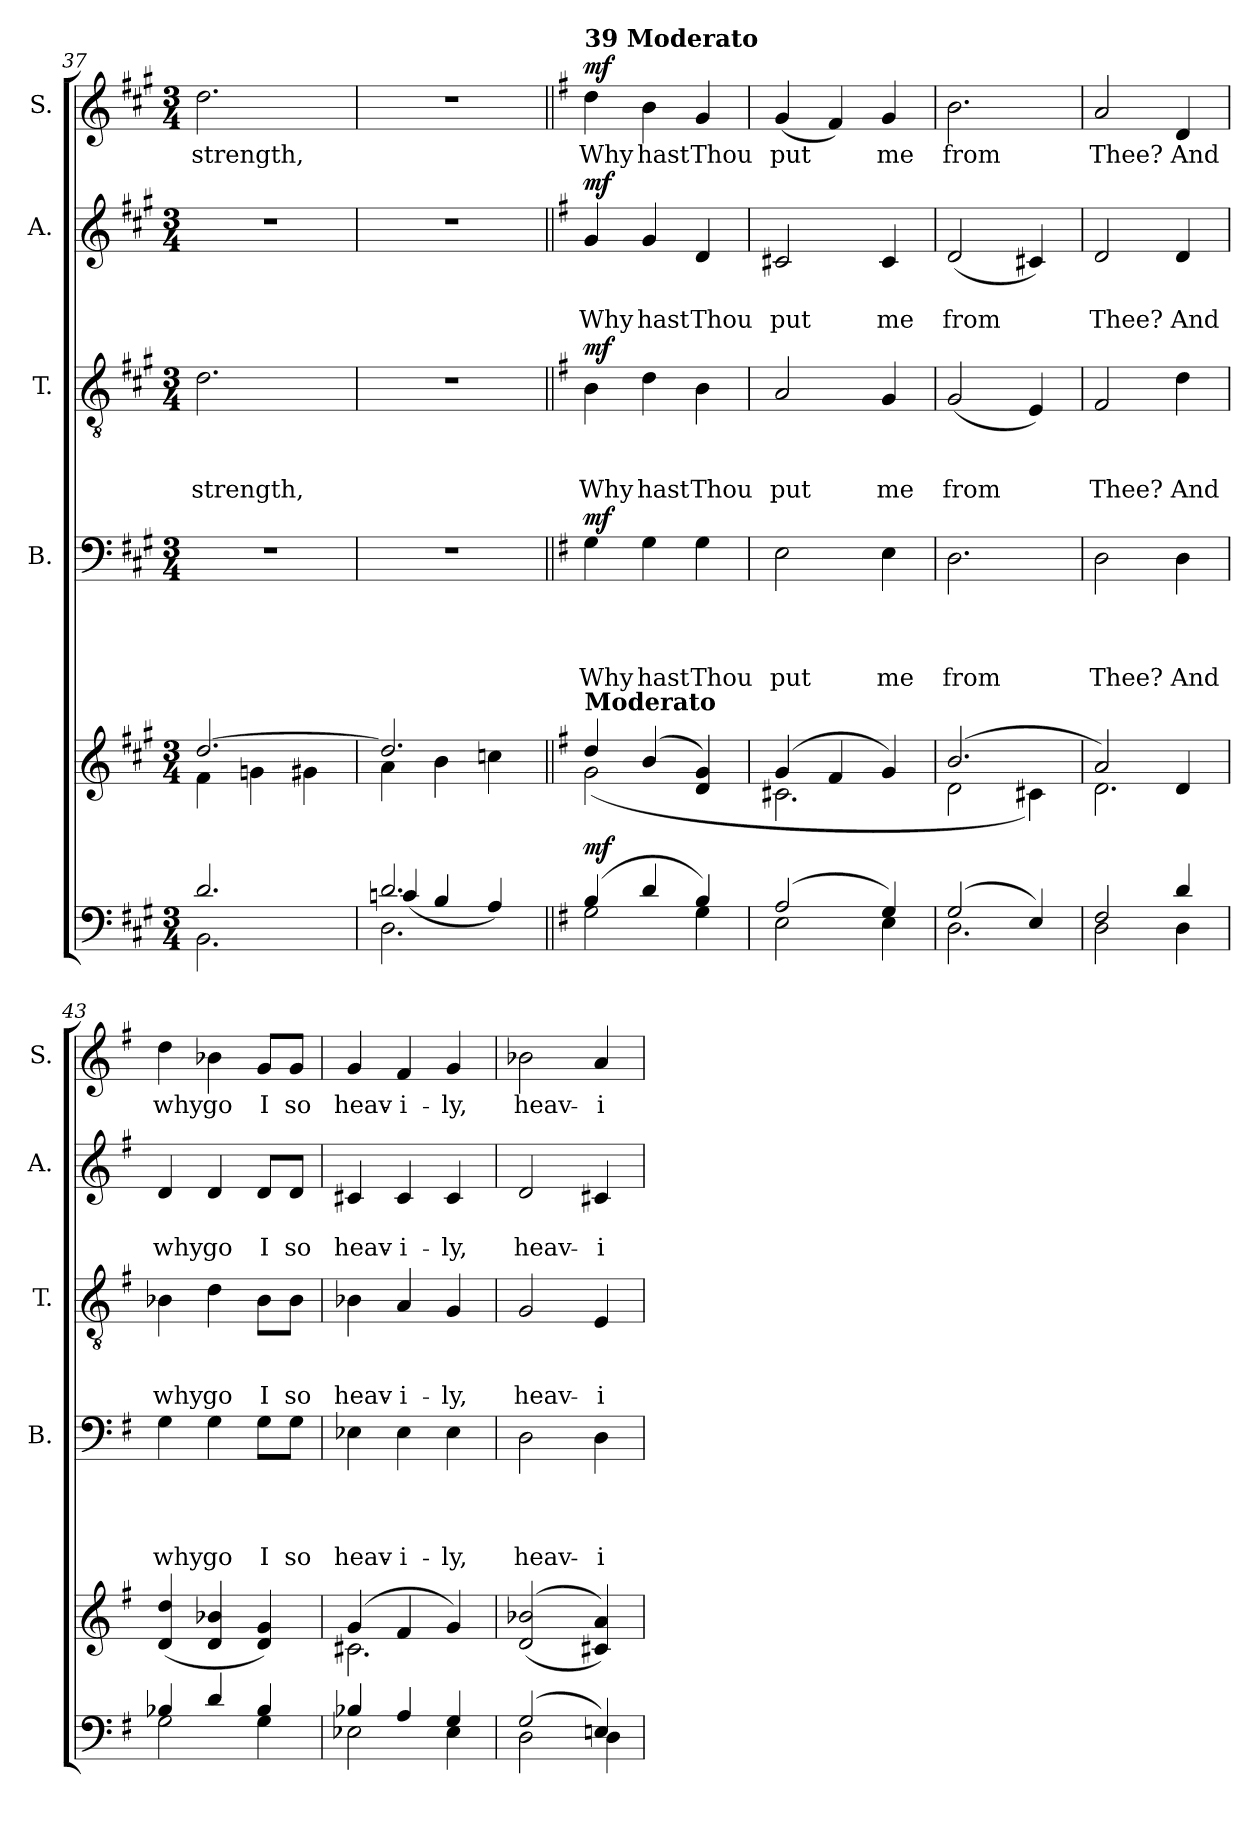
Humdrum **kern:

**kern	**dynam	**kern	**kern	**text	**text	**text	**text	**dynam	**kern	**text	**text	**text	**dynam	**kern	**text	**text	**dynam	**kern	**text	**dynam
*part6	*part6	*part5	*part4	*part4	*part4	*part4	*part4	*part4	*part3	*part3	*part3	*part3	*part3	*part2	*part2	*part2	*part2	*part1	*part1	*part1
*staff6	*staff6	*staff5	*staff4	*staff4	*staff4	*staff4	*staff4	*staff4	*staff3	*staff3	*staff3	*staff3	*staff3	*staff2	*staff2	*staff2	*staff2	*staff1	*staff1	*staff1
*	*	*	*I"B.	*	*	*	*	*	*I"T.	*	*	*	*	*I"A.	*	*	*	*I"S.	*	*
*	*	*	*I'B.	*	*	*	*	*	*I'T.	*	*	*	*	*I'A.	*	*	*	*I'S.	*	*
*clefF4	*	*clefG2	*clefF4	*	*	*	*	*	*clefGv2	*	*	*	*	*clefG2	*	*	*	*clefG2	*	*
*k[f#c#g#]	*	*k[f#c#g#]	*k[f#c#g#]	*	*	*	*	*	*k[f#c#g#]	*	*	*	*	*k[f#c#g#]	*	*	*	*k[f#c#g#]	*	*
*A:	*	*A:	*A:	*	*	*	*	*	*A:	*	*	*	*	*A:	*	*	*	*A:	*	*
*M3/4	*	*M3/4	*M3/4	*	*	*	*	*	*M3/4	*	*	*	*	*M3/4	*	*	*	*M3/4	*	*
=37	=37	=37	=37	=37	=37	=37	=37	=37	=37	=37	=37	=37	=37	=37	=37	=37	=37	=37	=37	=37
*^	*	*^	*	*	*	*	*	*	*	*	*	*	*	*	*	*	*	*	*	*
!	!	!	!	!	!LO:N:vis=1	!	!	!	!	!	!	!	!	!LO:LY:b	!	!LO:N:vis=1	!	!	!	!	!LO:LY:b	!
2.d/	2.BB\	.	[>2.dd/	4f#\	2.r	.	.	.	.	.	2.d\	.	.	strength,	.	2.r	.	.	.	2.dd\	strength,	.
.	.	.	.	4gn\	.	.	.	.	.	.	.	.	.	.	.	.	.	.	.	.	.	.
.	.	.	.	4g#X\	.	.	.	.	.	.	.	.	.	.	.	.	.	.	.	.	.	.
=38	=38	=38	=38	=38	=38	=38	=38	=38	=38	=38	=38	=38	=38	=38	=38	=38	=38	=38	=38	=38	=38	=38
*	*^	*	*	*	*	*	*	*	*	*	*	*	*	*	*	*	*	*	*	*	*	*
!	!	!	!	!	!	!LO:N:vis=1	!	!	!	!	!	!LO:N:vis=1	!	!	!	!	!LO:N:vis=1	!	!	!	!LO:N:vis=1	!	!
2.d/	(4cn/	2.D\	.	2.dd/]	4a\	2.r	.	.	.	.	.	2.r	.	.	.	.	2.r	.	.	.	2.r	.	.
.	4B/	.	.	.	4b\	.	.	.	.	.	.	.	.	.	.	.	.	.	.	.	.	.	.
.	4A/)	.	.	.	4ccn\	.	.	.	.	.	.	.	.	.	.	.	.	.	.	.	.	.	.
*v	*v	*v	*	*	*	*	*	*	*	*	*	*	*	*	*	*	*	*	*	*	*	*	*
!!LO:LB:g=z
=39||	=39||	=39||	=39||	=39||	=39||	=39||	=39||	=39||	=39||	=39||	=39||	=39||	=39||	=39||	=39||	=39||	=39||	=39||	=39||	=39||	=39||
*k[f#]	*	*k[f#]	*	*k[f#]	*	*	*	*	*	*k[f#]	*	*	*	*	*k[f#]	*	*	*	*k[f#]	*	*
*G:	*	*G:	*	*G:	*	*	*	*	*	*G:	*	*	*	*	*G:	*	*	*	*G:	*	*
*^	*	*	*	*	*	*	*	*	*	*	*	*	*	*	*	*	*	*	*	*	*
!	!	!	!	!	!	!	!	!	!	!	!	!	!	!	!	!	!	!	!	!LO:TX:a:B:t=39 Moderato	!	!
!	!	!	!LO:TX:a:B:t=Moderato	!	!	!	!	!	!	!	!	!	!	!	!	!	!	!	!	!	!	!
!	!	!LO:DY:a	!	!	!	!	!	!	!LO:LY:b	!LO:DY:a	!	!	!	!LO:LY:b	!LO:DY:a	!	!	!LO:LY:b	!LO:DY:a	!	!LO:LY:b	!LO:DY:a
(4B/	2G\	mf	(4dd/	(<2g\	4G\	.	.	.	Why	mf	4B\	.	.	Why	mf	4g/	.	Why	mf	4dd\	Why	mf
!	!	!	!	!	!	!	!	!	!LO:LY:b	!	!	!	!	!LO:LY:b	!	!	!	!LO:LY:b	!	!	!LO:LY:b	!
4d/	.	.	(4b/	.	4G\	.	.	.	hast	.	4d\	.	.	hast	.	4g/	.	hast	.	4b\	hast	.
!	!	!	!	!	!	!	!	!	!LO:LY:b	!	!	!	!	!LO:LY:b	!	!	!	!LO:LY:b	!	!	!LO:LY:b	!
4B/)	4G\	.	4d/ 4g/)	4ryy	4G\	.	.	.	Thou	.	4B\	.	.	Thou	.	4d/	.	Thou	.	4g/	Thou	.
=40	=40	=40	=40	=40	=40	=40	=40	=40	=40	=40	=40	=40	=40	=40	=40	=40	=40	=40	=40	=40	=40	=40
!	!	!	!	!	!	!	!	!	!LO:LY:b	!	!	!	!	!LO:LY:b	!	!	!	!LO:LY:b	!	!	!LO:LY:b	!
(2A/	2E\	.	(4g/	2.c#X\	2E\	.	.	.	put	.	2A/	.	.	put	.	2c#X/	.	put	.	(<4g/	put	.
.	.	.	4f#/	.	.	.	.	.	.	.	.	.	.	.	.	.	.	.	.	4f#/)	.	.
!	!	!	!	!	!	!	!	!	!LO:LY:b	!	!	!	!	!LO:LY:b	!	!	!	!LO:LY:b	!	!	!LO:LY:b	!
4G/)	4E\	.	4g/)	.	4E\	.	.	.	me	.	4G/	.	.	me	.	4c#/	.	me	.	4g/	me	.
=41	=41	=41	=41	=41	=41	=41	=41	=41	=41	=41	=41	=41	=41	=41	=41	=41	=41	=41	=41	=41	=41	=41
!	!	!	!	!	!	!	!	!	!LO:LY:b	!	!	!	!	!LO:LY:b	!	!	!	!LO:LY:b	!	!	!LO:LY:b	!
(2G/	2.D\	.	(2.b/	2d\	2.D\	.	.	.	from	.	(<2G/	.	.	from	.	(<2d/	.	from	.	2.b\	from	.
4E/)	.	.	.	4c#X\)	.	.	.	.	.	.	4E/)	.	.	.	.	4c#X/)	.	.	.	.	.	.
=42	=42	=42	=42	=42	=42	=42	=42	=42	=42	=42	=42	=42	=42	=42	=42	=42	=42	=42	=42	=42	=42	=42
!	!	!	!	!	!	!	!	!	!LO:LY:b	!	!	!	!	!LO:LY:b	!	!	!	!LO:LY:b	!	!	!LO:LY:b	!
2F#/	2D\	.	2a/)	2.d\	2D\	.	.	.	Thee?	.	2F#/	.	.	Thee?	.	2d/	.	Thee?	.	2a/	Thee?	.
!	!	!	!	!	!	!	!	!	!LO:LY:b	!	!	!	!	!LO:LY:b	!	!	!	!LO:LY:b	!	!	!LO:LY:b	!
4d/	4D\	.	4d/	.	4D\	.	.	.	And	.	4d\	.	.	And	.	4d/	.	And	.	4d/	And	.
*	*	*	*v	*v	*	*	*	*	*	*	*	*	*	*	*	*	*	*	*	*	*	*
=43	=43	=43	=43	=43	=43	=43	=43	=43	=43	=43	=43	=43	=43	=43	=43	=43	=43	=43	=43	=43	=43
!	!	!	!	!	!	!	!	!LO:LY:b	!	!	!	!	!LO:LY:b	!	!	!	!LO:LY:b	!	!	!LO:LY:b	!
4B-X/	2G\	.	(<4d/ 4dd/	4G\	.	.	.	why	.	4B-X\	.	.	why	.	4d/	.	why	.	4dd\	why	.
!	!	!	!	!	!	!	!	!LO:LY:b	!	!	!	!	!LO:LY:b	!	!	!	!LO:LY:b	!	!	!LO:LY:b	!
4d/	.	.	4d/ 4b-X/	4G\	.	.	.	go	.	4d\	.	.	go	.	4d/	.	go	.	4b-X\	go	.
!	!	!	!	!	!	!	!	!LO:LY:b	!	!	!	!	!LO:LY:b	!	!	!	!LO:LY:b	!	!	!LO:LY:b	!
4B-/	4G\	.	4d/ 4g/)	8G\L	.	.	.	I	.	8B-\L	.	.	I	.	8d/L	.	I	.	8g/L	I	.
!	!	!	!	!	!	!	!	!LO:LY:b	!	!	!	!	!LO:LY:b	!	!	!	!LO:LY:b	!	!	!LO:LY:b	!
.	.	.	.	8G\J	.	.	.	so	.	8B-\J	.	.	so	.	8d/J	.	so	.	8g/J	so	.
=44	=44	=44	=44	=44	=44	=44	=44	=44	=44	=44	=44	=44	=44	=44	=44	=44	=44	=44	=44	=44	=44
*	*	*	*^	*	*	*	*	*	*	*	*	*	*	*	*	*	*	*	*	*	*
!	!	!	!	!	!	!	!	!	!LO:LY:b	!	!	!	!	!LO:LY:b	!	!	!	!LO:LY:b	!	!	!LO:LY:b	!
4B-X/	2E-X\	.	(4g/	2.c#X\	4E-X\	.	.	.	heav-	.	4B-X\	.	.	heav-	.	4c#X/	.	heav-	.	4g/	heav-	.
!	!	!	!	!	!	!	!	!	!LO:LY:b	!	!	!	!	!LO:LY:b	!	!	!	!LO:LY:b	!	!	!LO:LY:b	!
4A/	.	.	4f#/	.	4E-\	.	.	.	-i-	.	4A/	.	.	-i-	.	4c#/	.	-i-	.	4f#/	-i-	.
!	!	!	!	!	!	!	!	!	!LO:LY:b	!	!	!	!	!LO:LY:b	!	!	!	!LO:LY:b	!	!	!LO:LY:b	!
4G/	4E-\	.	4g/)	.	4E-\	.	.	.	-ly,	.	4G/	.	.	-ly,	.	4c#/	.	-ly,	.	4g/	-ly,	.
*	*	*	*v	*v	*	*	*	*	*	*	*	*	*	*	*	*	*	*	*	*	*	*
!!LO:PB:g=z
=45	=45	=45	=45	=45	=45	=45	=45	=45	=45	=45	=45	=45	=45	=45	=45	=45	=45	=45	=45	=45	=45
!	!	!	!	!	!	!	!	!LO:LY:b	!	!	!	!	!LO:LY:b	!	!	!	!LO:LY:b	!	!	!LO:LY:b	!
(2G/	2D\	.	(<(2d/ 2b-X/	2D\	.	.	.	heav-	.	2G/	.	.	heav-	.	2d/	.	heav-	.	2b-X\	heav-	.
!	!	!	!	!	!	!	!	!LO:LY:b	!	!	!	!	!LO:LY:b	!	!	!	!LO:LY:b	!	!	!LO:LY:b	!
4En/)	4D\	.	4c#X/ 4a/))	4D\	.	.	.	-i-	.	4E/	.	.	-i-	.	4c#X/	.	-i-	.	4a/	-i-	.
*v	*v	*	*	*	*	*	*	*	*	*	*	*	*	*	*	*	*	*	*	*	*
=	=	=	=	=	=	=	=	=	=	=	=	=	=	=	=	=	=	=	=	=
*-	*-	*-	*-	*-	*-	*-	*-	*-	*-	*-	*-	*-	*-	*-	*-	*-	*-	*-	*-	*-
